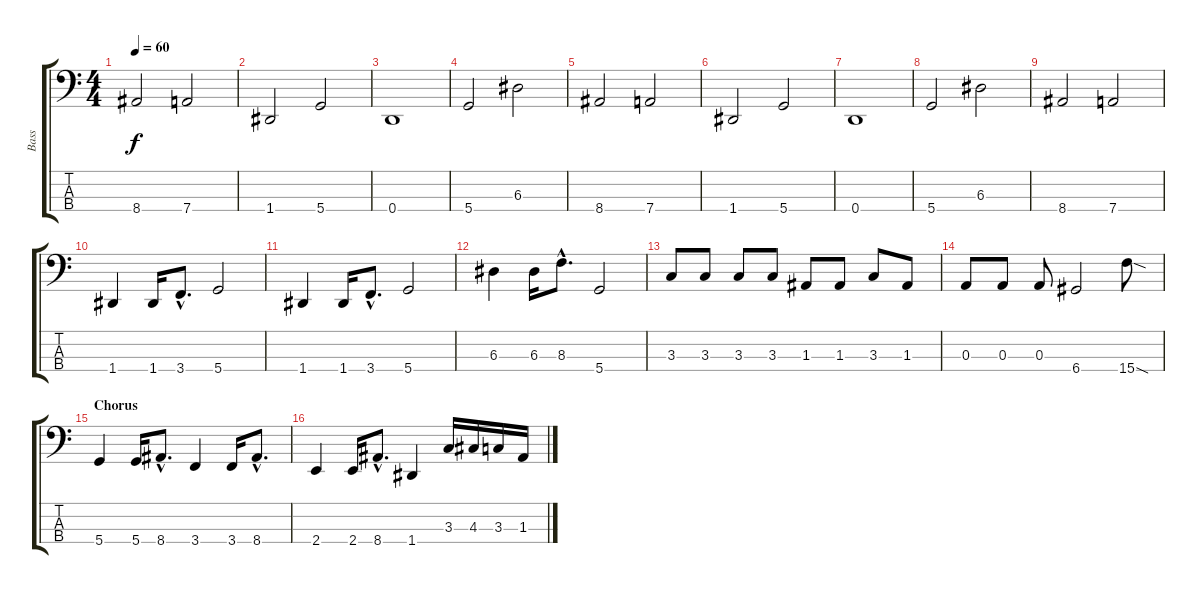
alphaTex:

\track ("Bass" "Bass") {instrument electricbasspick}
\staff {score tabs}
\tuning (G2 D2 A1 D1) {hide}
\ts (4 4)
\tempo 60
\clef f4
\ks c
8.4.2{dy f} 7.4.2 |
1.4.2 5.4.2 |
0.4.1 |
5.4.2 6.3.2 |
8.4.2 7.4.2 |
1.4.2 5.4.2 |
0.4.1 |
5.4.2 6.3.2 |
8.4.2 7.4.2 |
1.4.4 1.4.16 3.4{hac}.8{d} 5.4.2 |
1.4.4 1.4.16 3.4{hac}.8{d} 5.4.2 |
6.3.4 6.3.16 8.3{hac}.8{d} 5.4.2 |
3.3.8 3.3.8 3.3.8 3.3.8 1.3.8 1.3.8 3.3.8 1.3.8 |
0.3.8 0.3.8 0.3.8 6.4.2 15.4{sod}.8 |
\section ("" "Chorus")
5.4.4 5.4.16 8.4{hac}.8{d} 3.4.4 3.4.16 8.4{hac}.8{d} |
2.4.4 2.4.16 8.4{hac}.8{d} 1.4.4 3.3.16 4.3.16 3.3.16 1.3.16
